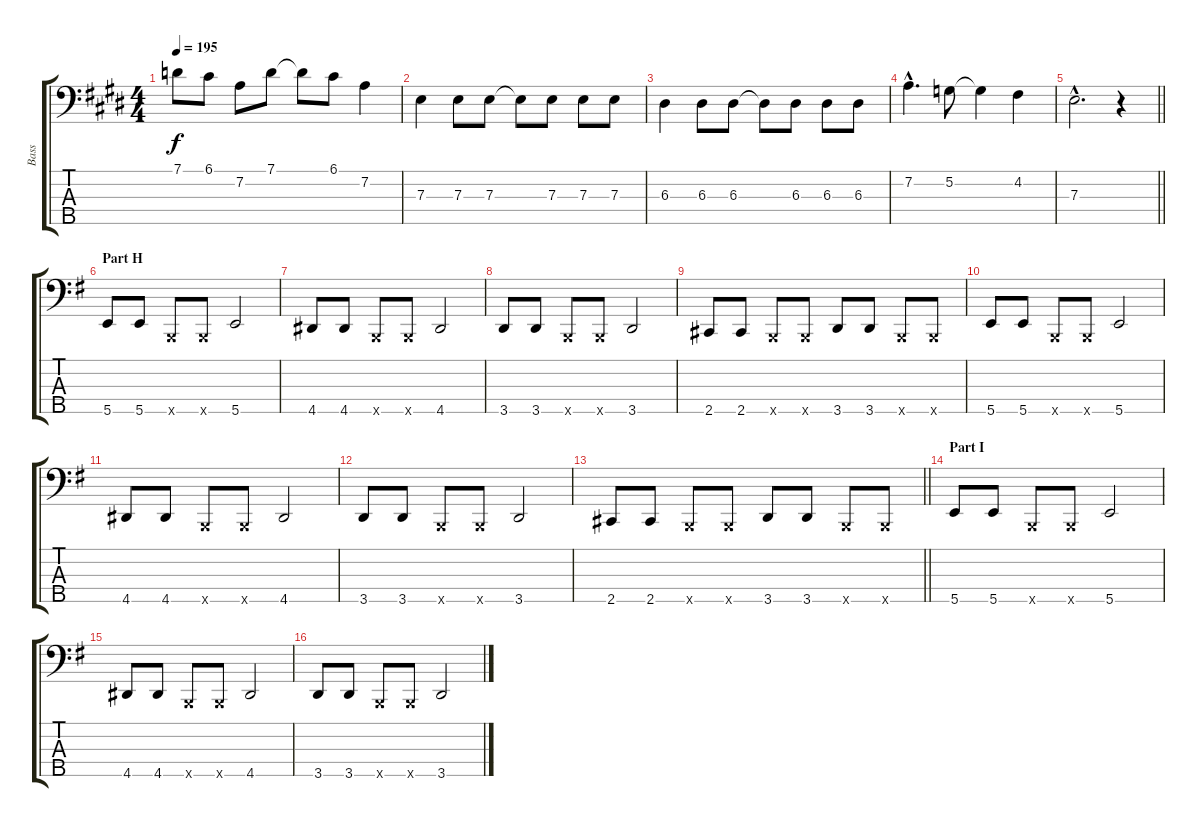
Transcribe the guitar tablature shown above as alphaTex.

\track ("Bass" "Bass") {instrument electricbasspick}
\staff {score tabs}
\tuning (G2 D2 A1 E1 B0) {hide}
\ts (4 4)
\tempo 195
\clef f4
\ks e
7.1.8{dy f} 6.1.8 7.2.8 7.1.8 7.1{t}.8 6.1.8 7.2.4 |
7.3.4 7.3.8 7.3.8 7.3{t}.8 7.3.8 7.3.8 7.3.8 |
6.3.4 6.3.8 6.3.8 6.3{t}.8 6.3.8 6.3.8 6.3.8 |
7.2{hac}.4{d} 5.2.8 5.2{t}.4 4.2.4 |
\barLineRight lightlight
7.3{hac}.2{d} r.4 |
\section ("" "Part H")
\ks g
5.5.8 5.5.8 0.5{x}.8 0.5{x}.8 5.5.2 |
4.5.8 4.5.8 0.5{x}.8 0.5{x}.8 4.5.2 |
3.5.8 3.5.8 0.5{x}.8 0.5{x}.8 3.5.2 |
2.5.8 2.5.8 0.5{x}.8 0.5{x}.8 3.5.8 3.5.8 0.5{x}.8 0.5{x}.8 |
5.5.8 5.5.8 0.5{x}.8 0.5{x}.8 5.5.2 |
4.5.8 4.5.8 0.5{x}.8 0.5{x}.8 4.5.2 |
3.5.8 3.5.8 0.5{x}.8 0.5{x}.8 3.5.2 |
\barLineRight lightlight
2.5.8 2.5.8 0.5{x}.8 0.5{x}.8 3.5.8 3.5.8 0.5{x}.8 0.5{x}.8 |
\section ("" "Part I")
5.5.8 5.5.8 0.5{x}.8 0.5{x}.8 5.5.2 |
4.5.8 4.5.8 0.5{x}.8 0.5{x}.8 4.5.2 |
3.5.8 3.5.8 0.5{x}.8 0.5{x}.8 3.5.2
